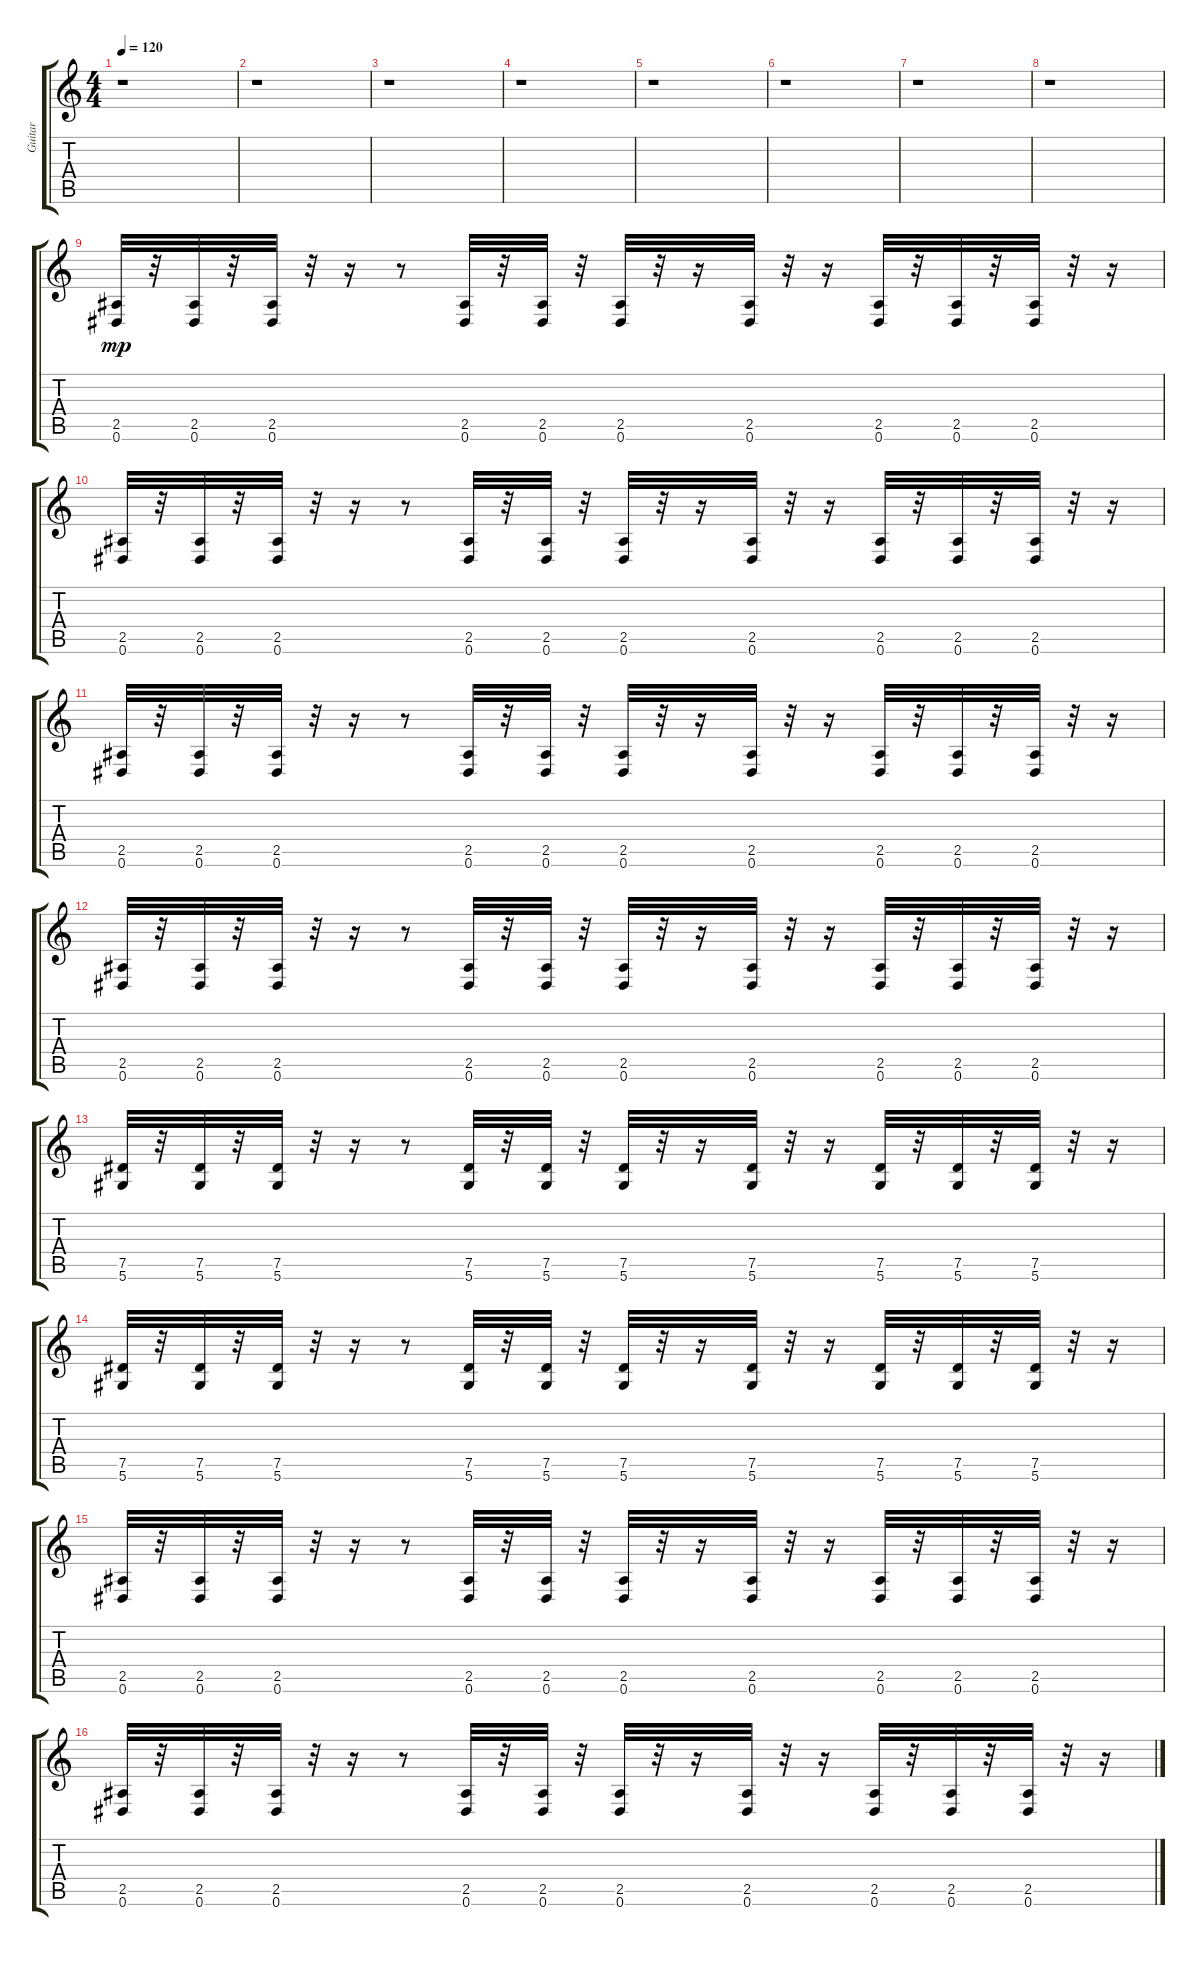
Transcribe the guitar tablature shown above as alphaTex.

\track ("Guitar" "Guitar") {instrument distortionguitar}
\staff {score tabs}
\tuning (Eb4 Bb3 Gb3 Db3 Ab2 Eb2) {hide}
\ts (4 4)
\tempo 120
\clef g2
\ks c
r.1{dy f} |
r.1 |
r.1 |
r.1 |
r.1 |
r.1 |
r.1 |
r.1 |
(2.5 0.6).32{dy mp} r.32 (2.5 0.6).32 r.32 (2.5 0.6).32 r.32 r.16 r.8 (2.5 0.6).32 r.32 (2.5 0.6).32 r.32 (2.5 0.6).32 r.32 r.16 (2.5 0.6).32 r.32 r.16 (2.5 0.6).32 r.32 (2.5 0.6).32 r.32 (2.5 0.6).32 r.32 r.16 |
(2.5 0.6).32 r.32 (2.5 0.6).32 r.32 (2.5 0.6).32 r.32 r.16 r.8 (2.5 0.6).32 r.32 (2.5 0.6).32 r.32 (2.5 0.6).32 r.32 r.16 (2.5 0.6).32 r.32 r.16 (2.5 0.6).32 r.32 (2.5 0.6).32 r.32 (2.5 0.6).32 r.32 r.16 |
(2.5 0.6).32 r.32 (2.5 0.6).32 r.32 (2.5 0.6).32 r.32 r.16 r.8 (2.5 0.6).32 r.32 (2.5 0.6).32 r.32 (2.5 0.6).32 r.32 r.16 (2.5 0.6).32 r.32 r.16 (2.5 0.6).32 r.32 (2.5 0.6).32 r.32 (2.5 0.6).32 r.32 r.16 |
(2.5 0.6).32 r.32 (2.5 0.6).32 r.32 (2.5 0.6).32 r.32 r.16 r.8 (2.5 0.6).32 r.32 (2.5 0.6).32 r.32 (2.5 0.6).32 r.32 r.16 (2.5 0.6).32 r.32 r.16 (2.5 0.6).32 r.32 (2.5 0.6).32 r.32 (2.5 0.6).32 r.32 r.16 |
(7.5 5.6).32 r.32 (7.5 5.6).32 r.32 (7.5 5.6).32 r.32 r.16 r.8 (7.5 5.6).32 r.32 (7.5 5.6).32 r.32 (7.5 5.6).32 r.32 r.16 (7.5 5.6).32 r.32 r.16 (7.5 5.6).32 r.32 (7.5 5.6).32 r.32 (7.5 5.6).32 r.32 r.16 |
(7.5 5.6).32 r.32 (7.5 5.6).32 r.32 (7.5 5.6).32 r.32 r.16 r.8 (7.5 5.6).32 r.32 (7.5 5.6).32 r.32 (7.5 5.6).32 r.32 r.16 (7.5 5.6).32 r.32 r.16 (7.5 5.6).32 r.32 (7.5 5.6).32 r.32 (7.5 5.6).32 r.32 r.16 |
(2.5 0.6).32 r.32 (2.5 0.6).32 r.32 (2.5 0.6).32 r.32 r.16 r.8 (2.5 0.6).32 r.32 (2.5 0.6).32 r.32 (2.5 0.6).32 r.32 r.16 (2.5 0.6).32 r.32 r.16 (2.5 0.6).32 r.32 (2.5 0.6).32 r.32 (2.5 0.6).32 r.32 r.16 |
(2.5 0.6).32 r.32 (2.5 0.6).32 r.32 (2.5 0.6).32 r.32 r.16 r.8 (2.5 0.6).32 r.32 (2.5 0.6).32 r.32 (2.5 0.6).32 r.32 r.16 (2.5 0.6).32 r.32 r.16 (2.5 0.6).32 r.32 (2.5 0.6).32 r.32 (2.5 0.6).32 r.32 r.16
